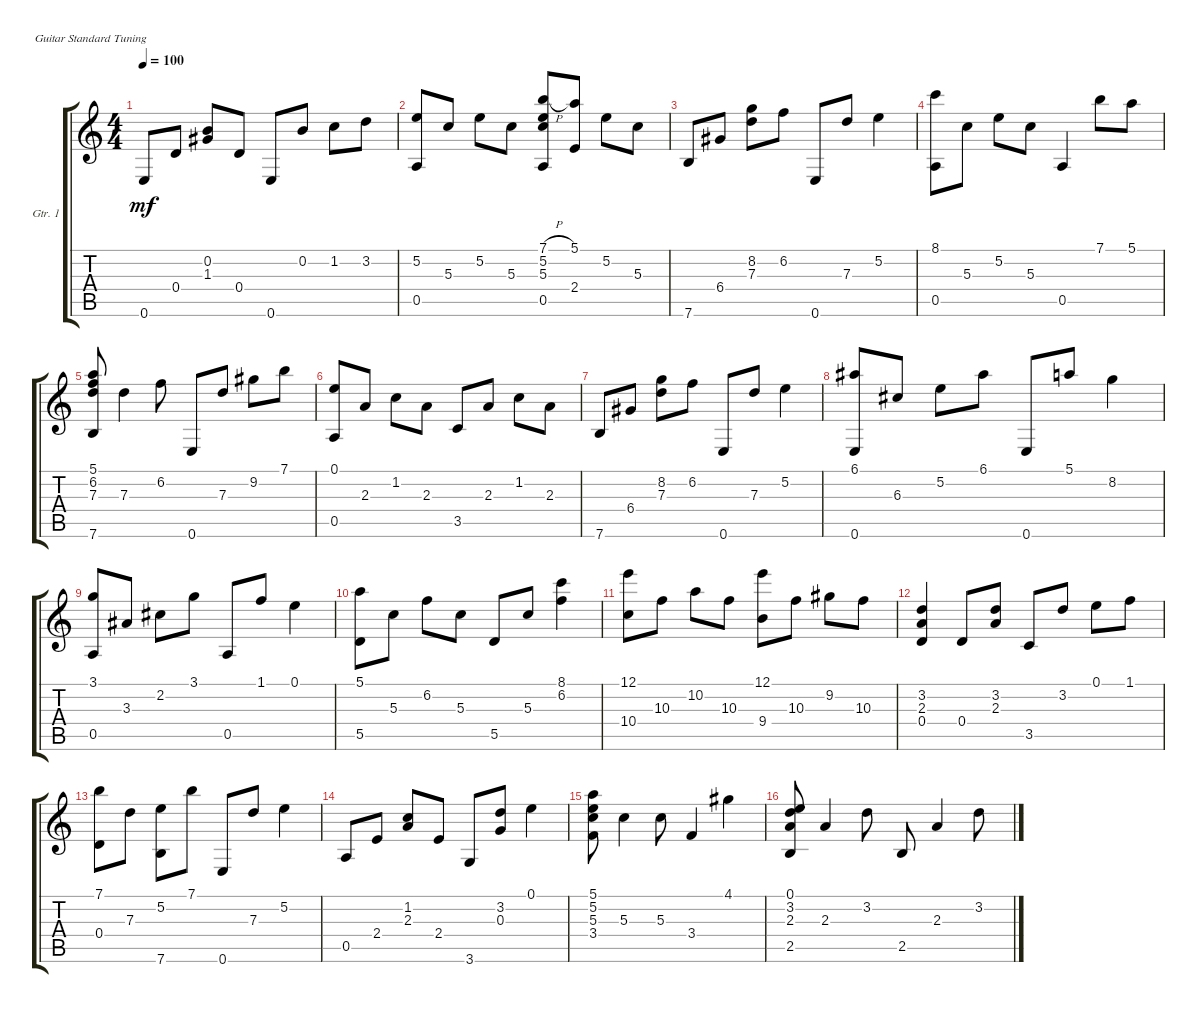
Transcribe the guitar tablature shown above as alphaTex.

\bracketExtendMode groupsimilarinstruments
\firstSystemTrackNameOrientation horizontal
\otherSystemsTrackNameOrientation horizontal
\track ("Gtr. 1" "Gtr. 1") {instrument acousticguitarnylon}
\staff {score tabs}
\tuning (E4 B3 G3 D3 A2 E2)
\ts (4 4)
\tempo 100
\clef g2
\ks c
0.6.8{dy mf} 0.4.8 (0.2 1.3).8 0.4.8 0.6.8 0.2.8 1.2.8 3.2.8 |
(5.2 0.5).8 5.3.8 5.2.8 5.3.8 (7.1{h} 5.2 5.3 0.5).8 (5.1 2.4).8 5.2.8 5.3.8 |
7.6.8 6.4.8 (8.2 7.3).8 6.2.8 0.6.8 7.3.8 5.2.4 |
(8.1 0.5).8 5.3.8 5.2.8 5.3.8 0.5.4 7.1.8 5.1.8 |
(5.1 6.2 7.3 7.6).8 7.3.4 6.2.8 0.6.8 7.3.8 9.2.8 7.1.8 |
(0.1 0.5).8 2.3.8 1.2.8 2.3.8 3.5.8 2.3.8 1.2.8 2.3.8 |
7.6.8 6.4.8 (8.2 7.3).8 6.2.8 0.6.8 7.3.8 5.2.4 |
(6.1 0.6).8 6.3.8 5.2.8 6.1.8 0.6.8 5.1.8 8.2.4 |
(3.1 0.5).8 3.3.8 2.2.8 3.1.8 0.5.8 1.1.8 0.1.4 |
(5.1 5.5).8 5.3.8 6.2.8 5.3.8 5.5.8 5.3.8 (8.1 6.2).4 |
(12.1 10.4).8 10.3.8 10.2.8 10.3.8 (12.1 9.4).8 10.3.8 9.2.8 10.3.8 |
(3.2 2.3 0.4).4 0.4.8 (3.2 2.3).8 3.5.8 3.2.8 0.1.8 1.1.8 |
(7.1 0.4).8 7.3.8 (5.2 7.6).8 7.1.8 0.6.8 7.3.8 5.2.4 |
0.5.8 2.4.8 (1.2 2.3).8 2.4.8 3.6.8 (3.2 0.3).8 0.1.4 |
(5.1 5.2 5.3 3.4).8 5.3.4 5.3.8 3.4.4 4.1.4 |
(0.1 3.2 2.3 2.5).8 2.3.4 3.2.8 2.5.8 2.3.4 3.2.8
